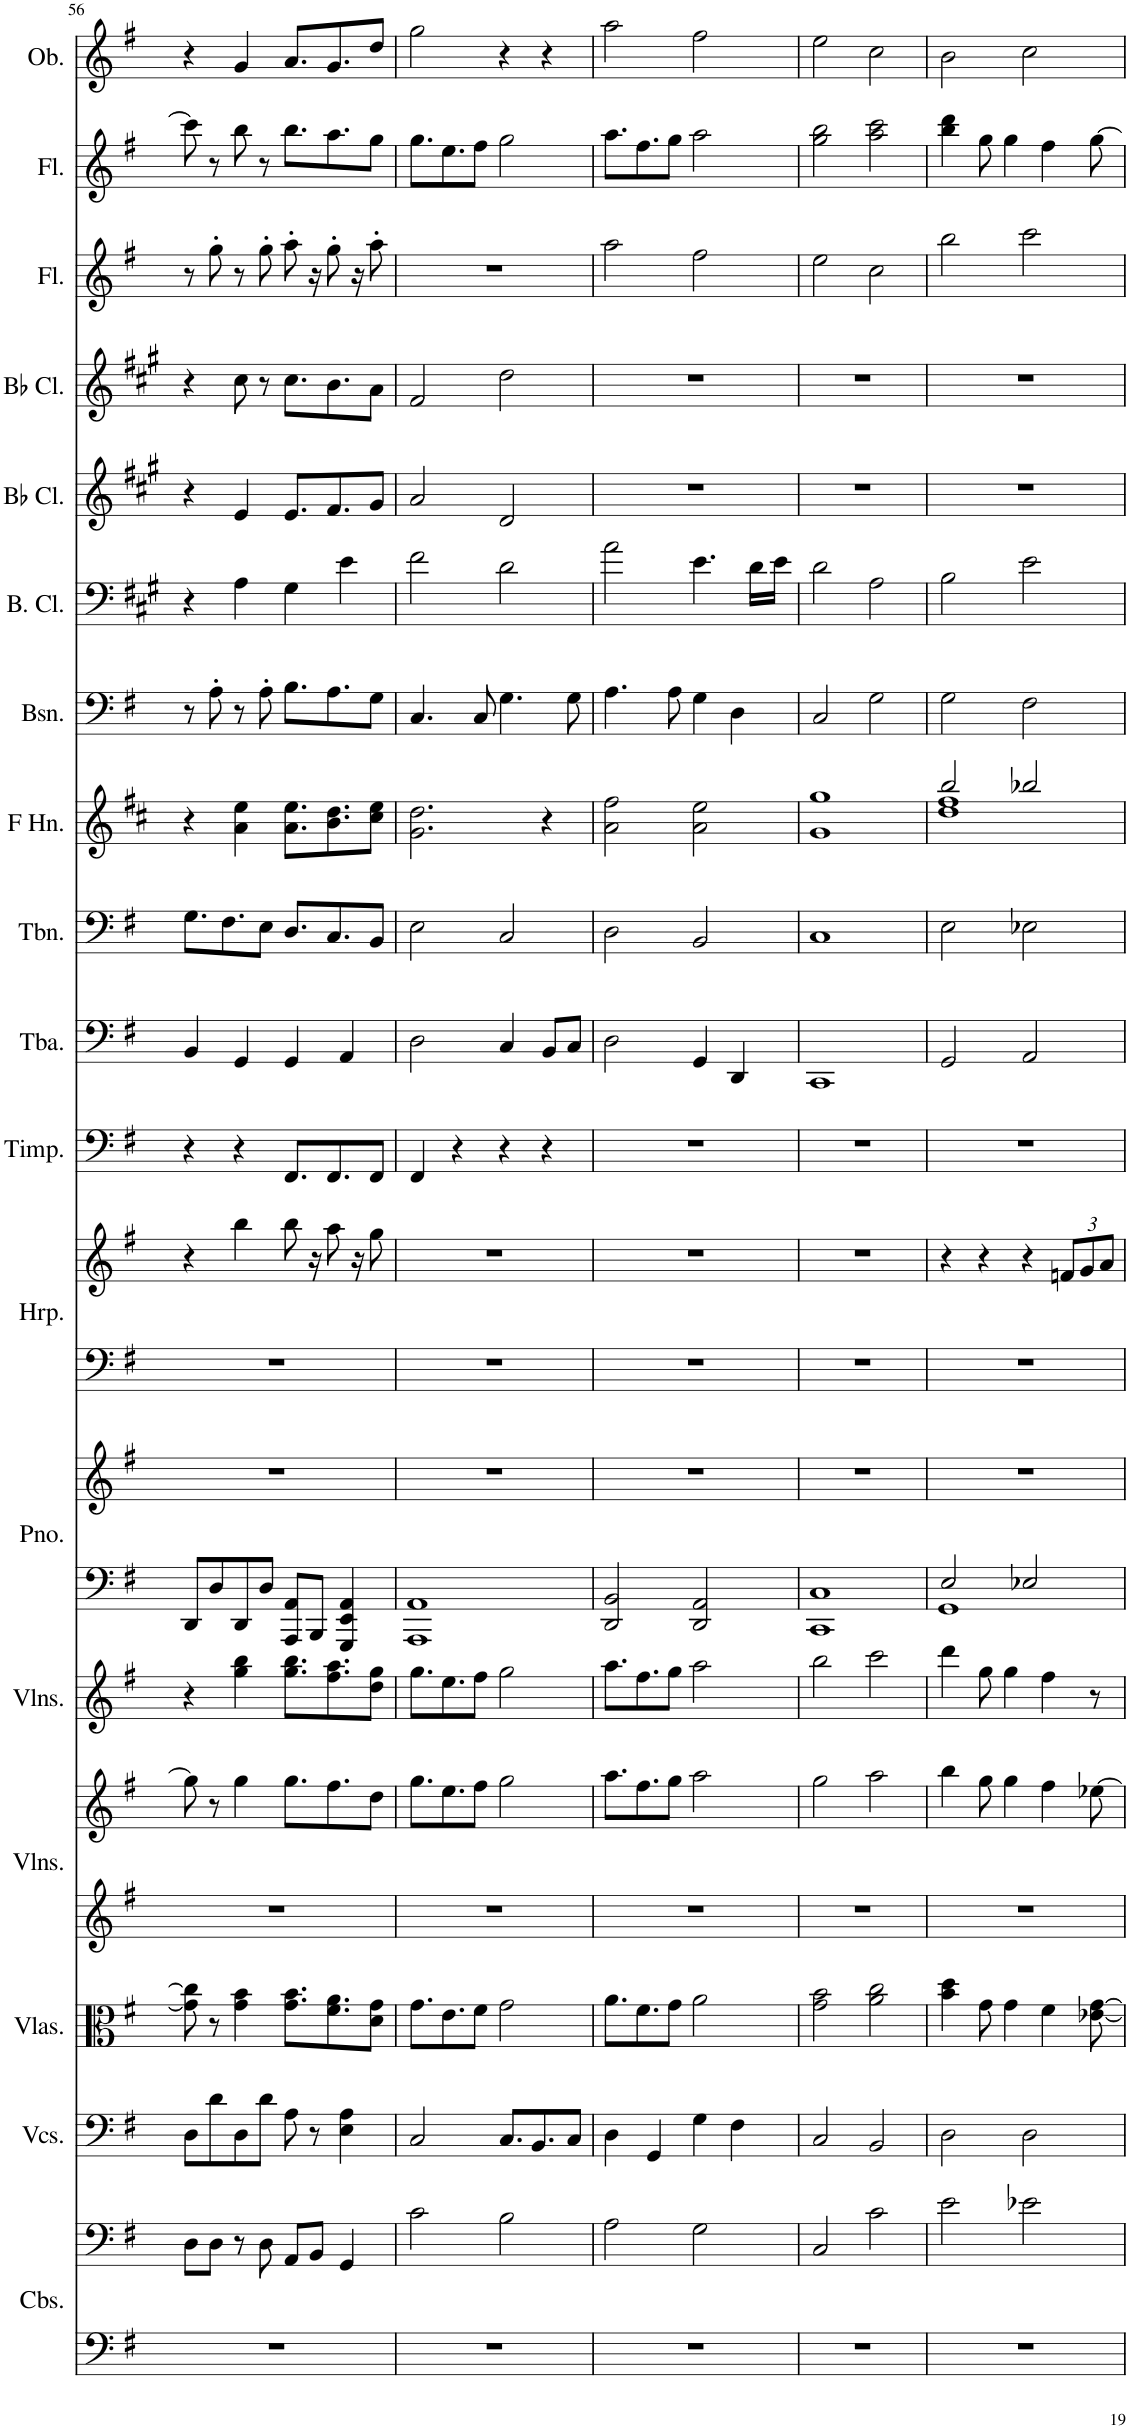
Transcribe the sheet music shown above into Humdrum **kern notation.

**kern	**kern	**kern	**kern	**kern	**kern	**kern	**kern	**kern	**kern	**kern	**kern	**kern	**kern	**kern	**kern	**kern	**kern	**kern	**kern	**kern	**kern
*part18	*part18	*part17	*part16	*part15	*part15	*part14	*part13	*part13	*part12	*part12	*part11	*part10	*part9	*part8	*part7	*part6	*part5	*part4	*part3	*part2	*part1
*staff22	*staff21	*staff20	*staff19	*staff18	*staff17	*staff16	*staff15	*staff14	*staff13	*staff12	*staff11	*staff10	*staff9	*staff8	*staff7	*staff6	*staff5	*staff4	*staff3	*staff2	*staff1
*I"Contrabasses	*	*I"Violoncellos	*I"Violas	*I"Violins	*	*I"Violins	*I"Piano	*	*I"Harp	*	*I"Timpani	*I"Tuba	*I"Trombone	*I"Horn in F	*I"Bassoon	*I"Bass Clarinet	*I"Bb Clarinet	*I"Bb Clarinet	*I"Flute	*I"Flute	*I"Oboe
*I'Cbs.	*	*I'Vcs.	*I'Vlas.	*I'Vlns.	*	*I'Vlns.	*I'Pno.	*	*I'Hrp.	*	*I'Timp.	*I'Tba.	*I'Tbn.	*	*I'Bsn.	*I'B. Cl.	*I'Bb Cl.	*I'Bb Cl.	*I'Fl.	*I'Fl.	*I'Ob.
!!LO:PB:g=z
*clefF4	*clefF4	*clefF4	*clefC3	*clefG2	*clefG2	*clefG2	*clefF4	*clefG2	*clefF4	*clefG2	*clefF4	*clefF4	*clefF4	*clefG2	*clefF4	*clefF4	*clefG2	*clefG2	*clefG2	*clefG2	*clefG2
*Trd7c12	*Trd7c12	*	*	*	*	*	*	*	*	*	*	*	*	*Trd4c7	*	*Trd8c14	*Trd1c2	*Trd1c2	*	*	*
*k[f#]	*k[f#]	*k[f#]	*k[f#]	*k[f#]	*k[f#]	*k[f#]	*k[f#]	*k[f#]	*k[f#]	*k[f#]	*k[f#]	*k[f#]	*k[f#]	*k[f#c#]	*k[f#]	*k[f#c#g#]	*k[f#c#g#]	*k[f#c#g#]	*k[f#]	*k[f#]	*k[f#]
*M4/4	*M4/4	*M4/4	*M4/4	*M4/4	*M4/4	*M4/4	*M4/4	*M4/4	*M4/4	*M4/4	*M4/4	*M4/4	*M4/4	*M4/4	*M4/4	*M4/4	*M4/4	*M4/4	*M4/4	*M4/4	*M4/4
=56	=56	=56	=56	=56	=56	=56	=56	=56	=56	=56	=56	=56	=56	=56	=56	=56	=56	=56	=56	=56	=56
1r	8D\L	8D\L	8g\] 8cc\]	1r	8gg\]	4r	8DD/L	1r	1r	4r	4r	4BB/	8.G\L	4r	8r	4r	4r	4r	8r	8ccc\]	4r
.	8D\J	8d\	8r	.	8r	.	8D/	.	.	.	.	.	.	.	8A'\	.	.	.	8gg'\	8r	.
.	.	.	.	.	.	.	.	.	.	.	.	.	8.F#\	.	.	.	.	.	.	.	.
.	8r	8D\	4g\ 4b\	.	4gg\	4gg\ 4bb\	8DD/	.	.	4bb\	4r	4GG/	.	4a\ 4ee\	8r	4A\	4e/	8cc#\	8r	8bb\	4g/
.	8D\	8d\J	.	.	.	.	8D/J	.	.	.	.	.	8E\J	.	8A'\	.	.	8r	8gg'\	8r	.
.	8AA/L	8A\	8.g\ 8.b\L	.	8.gg\L	8.gg\ 8.bb\L	8AAA/ 8AA/L	.	.	8bb\	8.FF#/L	4GG/	8.D/L	8.a\ 8.ee\L	8.B\L	4G#\	8.e/L	8.cc#\L	8aa'\	8.bb\L	8.a/L
.	8BB/J	8r	.	.	.	.	8BBB/J	.	.	16r	.	.	.	.	.	.	.	.	16r	.	.
.	.	.	8.f#\ 8.a\	.	8.ff#\	8.ff#\ 8.aa\	.	.	.	8aa\	8.FF#/	.	8.C/	8.b\ 8.dd\	8.A\	.	8.f#/	8.b\	8gg'\	8.aa\	8.g/
.	4GG/	4E\ 4A\	.	.	.	.	4GGG/ 4EE/ 4AA/	.	.	.	.	4AA/	.	.	.	4e\	.	.	.	.	.
.	.	.	.	.	.	.	.	.	.	16r	.	.	.	.	.	.	.	.	16r	.	.
.	.	.	8d\ 8g\J	.	8dd\J	8dd\ 8gg\J	.	.	.	8gg\	8FF#/J	.	8BB/J	8cc#\ 8ee\J	8G\J	.	8g#/J	8a\J	8aa'\	8gg\J	8dd/J
=57	=57	=57	=57	=57	=57	=57	=57	=57	=57	=57	=57	=57	=57	=57	=57	=57	=57	=57	=57	=57	=57
1r	2c\	2C/	8.g\L	1r	8.gg\L	8.gg\L	1AAA 1AA	1r	1r	1r	4FF#/	2D\	2E\	2.g\ 2.dd\	4.C/	2f#\	2a/	2f#/	1r	8.gg\L	2gg\
.	.	.	8.e\	.	8.ee\	8.ee\	.	.	.	.	.	.	.	.	.	.	.	.	.	8.ee\	.
.	.	.	.	.	.	.	.	.	.	.	4r	.	.	.	.	.	.	.	.	.	.
.	.	.	8f#\J	.	8ff#\J	8ff#\J	.	.	.	.	.	.	.	.	8C/	.	.	.	.	8ff#\J	.
.	2B\	8.C/L	2g\	.	2gg\	2gg\	.	.	.	.	4r	4C/	2C/	.	4.G\	2d\	2d/	2dd\	.	2gg\	4r
.	.	8.BB/	.	.	.	.	.	.	.	.	.	.	.	.	.	.	.	.	.	.	.
.	.	.	.	.	.	.	.	.	.	.	4r	8BB/L	.	4r	.	.	.	.	.	.	4r
.	.	8C/J	.	.	.	.	.	.	.	.	.	8C/J	.	.	8G\	.	.	.	.	.	.
=58	=58	=58	=58	=58	=58	=58	=58	=58	=58	=58	=58	=58	=58	=58	=58	=58	=58	=58	=58	=58	=58
1r	2A\	4D\	8.a\L	1r	8.aa\L	8.aa\L	2DD/ 2BB/	1r	1r	1r	1r	2D\	2D\	2a\ 2ff#\	4.A\	2a\	1r	1r	2aa\	8.aa\L	2aa\
.	.	.	8.f#\	.	8.ff#\	8.ff#\	.	.	.	.	.	.	.	.	.	.	.	.	.	8.ff#\	.
.	.	4GG/	.	.	.	.	.	.	.	.	.	.	.	.	.	.	.	.	.	.	.
.	.	.	8g\J	.	8gg\J	8gg\J	.	.	.	.	.	.	.	.	8A\	.	.	.	.	8gg\J	.
.	2G\	4G\	2a\	.	2aa\	2aa\	2DD/ 2AA/	.	.	.	.	4GG/	2BB/	2a\ 2ee\	4G\	4.e\	.	.	2ff#\	2aa\	2ff#\
.	.	4F#\	.	.	.	.	.	.	.	.	.	4DD/	.	.	4D\	.	.	.	.	.	.
.	.	.	.	.	.	.	.	.	.	.	.	.	.	.	.	16d\LL	.	.	.	.	.
.	.	.	.	.	.	.	.	.	.	.	.	.	.	.	.	16e\JJ	.	.	.	.	.
=59	=59	=59	=59	=59	=59	=59	=59	=59	=59	=59	=59	=59	=59	=59	=59	=59	=59	=59	=59	=59	=59
1r	2C/	2C/	2g\ 2b\	1r	2gg\	2bb\	1CC 1C	1r	1r	1r	1r	1CC	1C	1g 1gg	2C/	2d\	1r	1r	2ee\	2gg\ 2bb\	2ee\
.	2c\	2BB/	2a\ 2cc\	.	2aa\	2ccc\	.	.	.	.	.	.	.	.	2G\	2A\	.	.	2cc\	2aa\ 2ccc\	2cc\
=60	=60	=60	=60	=60	=60	=60	=60	=60	=60	=60	=60	=60	=60	=60	=60	=60	=60	=60	=60	=60	=60
*	*	*	*	*	*	*	*^	*	*	*	*	*	*	*^	*	*	*	*	*	*	*
1r	2e\	2D\	4b\ 4dd\	1r	4bb\	4ddd\	2E/	1GG	1r	1r	4r	1r	2GG/	2E\	2bb/	1dd 1ff#	2G\	2B\	1r	1r	2bb\	4bb\ 4ddd\	2b\
.	.	.	8g\	.	8gg\	8gg\	.	.	.	.	4r	.	.	.	.	.	.	.	.	.	.	8gg\	.
.	.	.	4g\	.	4gg\	4gg\	.	.	.	.	.	.	.	.	.	.	.	.	.	.	.	4gg\	.
.	2e-X\	2D\	.	.	.	.	2E-X/	.	.	.	4r	.	2AA/	2E-X\	2bb-X/	.	2F#\	2e\	.	.	2ccc\	.	2cc\
.	.	.	4f#\	.	4ff#\	4ff#\	.	.	.	.	.	.	.	.	.	.	.	.	.	.	.	4ff#\	.
*	*	*	*	*	*	*	*	*	*	*	*Xbrackettup	*	*	*	*	*	*	*	*	*	*	*	*
.	.	.	.	.	.	.	.	.	.	.	12fn/L	.	.	.	.	.	.	.	.	.	.	.	.
.	.	.	.	.	.	.	.	.	.	.	12g/	.	.	.	.	.	.	.	.	.	.	.	.
.	.	.	[8e-X\ [8g\	.	[8ee-X\	8r	.	.	.	.	.	.	.	.	.	.	.	.	.	.	.	[8gg\	.
.	.	.	.	.	.	.	.	.	.	.	12a/J	.	.	.	.	.	.	.	.	.	.	.	.
*	*	*	*	*	*	*	*v	*v	*	*	*	*	*	*	*v	*v	*	*	*	*	*	*	*
=	=	=	=	=	=	=	=	=	=	=	=	=	=	=	=	=	=	=	=	=	=
*-	*-	*-	*-	*-	*-	*-	*-	*-	*-	*-	*-	*-	*-	*-	*-	*-	*-	*-	*-	*-	*-
